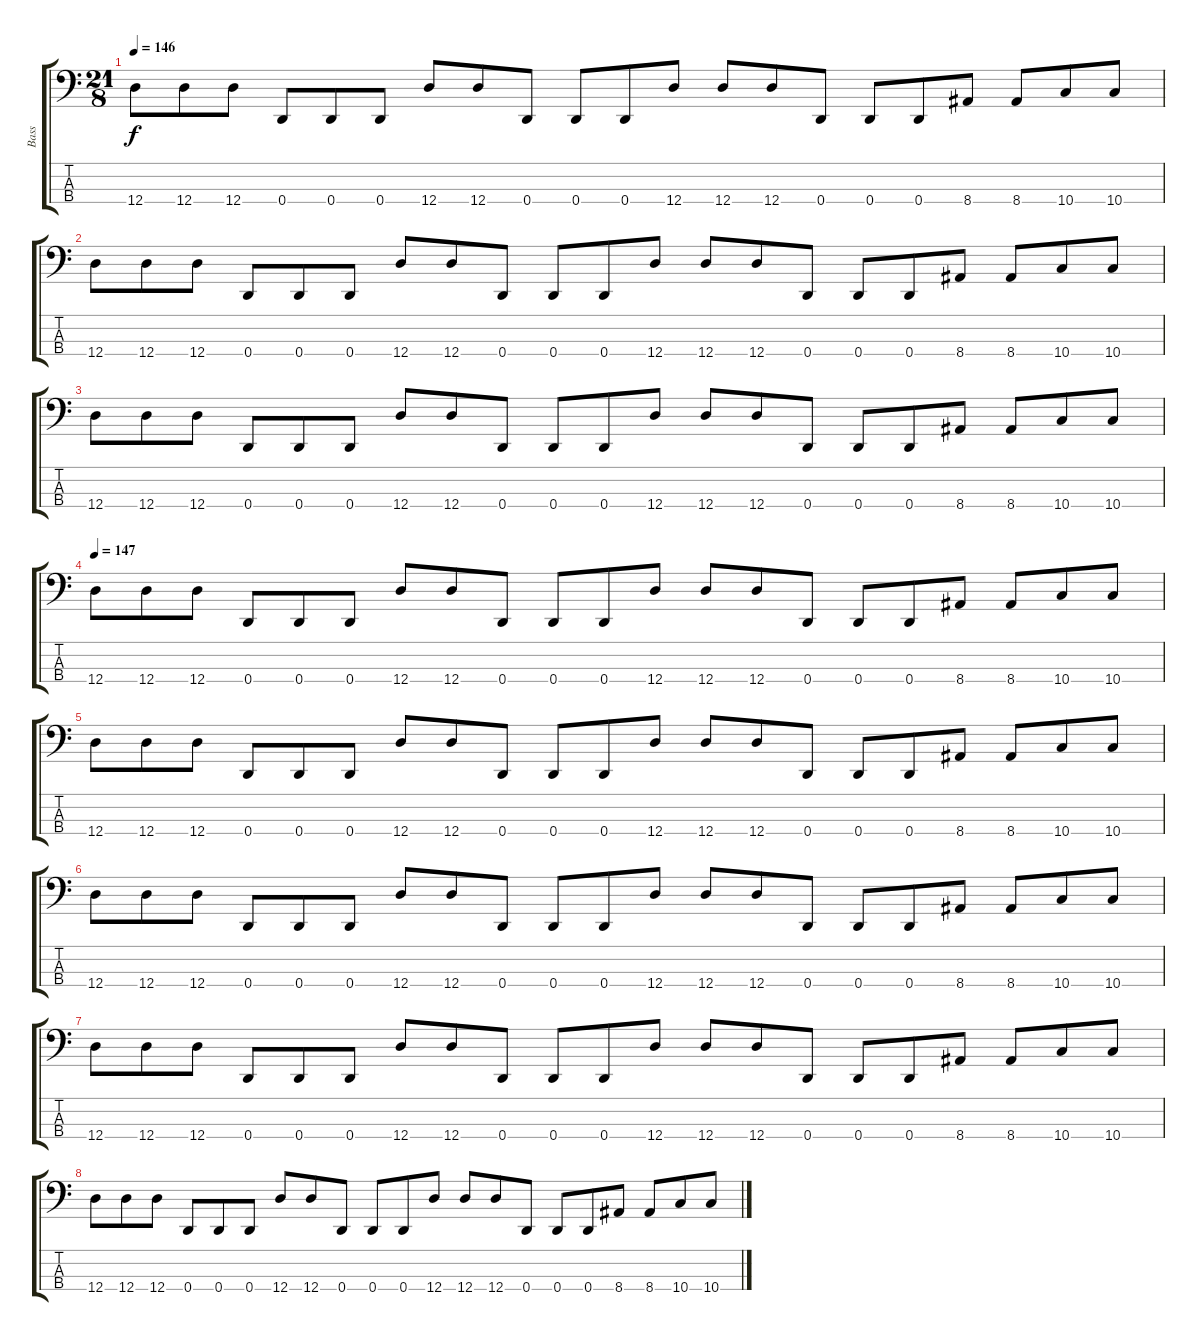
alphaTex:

\track ("Bass" "Bass") {instrument electricbasspick}
\staff {score tabs}
\tuning (G2 D2 A1 D1) {hide}
\ts (21 8)
\tempo 146
\clef f4
\ks c
12.4.8{dy f} 12.4.8 12.4.8 0.4.8 0.4.8 0.4.8 12.4.8 12.4.8 0.4.8 0.4.8 0.4.8 12.4.8 12.4.8 12.4.8 0.4.8 0.4.8 0.4.8 8.4.8 8.4.8 10.4.8 10.4.8 |
12.4.8 12.4.8 12.4.8 0.4.8 0.4.8 0.4.8 12.4.8 12.4.8 0.4.8 0.4.8 0.4.8 12.4.8 12.4.8 12.4.8 0.4.8 0.4.8 0.4.8 8.4.8 8.4.8 10.4.8 10.4.8 |
12.4.8 12.4.8 12.4.8 0.4.8 0.4.8 0.4.8 12.4.8 12.4.8 0.4.8 0.4.8 0.4.8 12.4.8 12.4.8 12.4.8 0.4.8 0.4.8 0.4.8 8.4.8 8.4.8 10.4.8 10.4.8 |
\tempo 147
12.4.8 12.4.8 12.4.8 0.4.8 0.4.8 0.4.8 12.4.8 12.4.8 0.4.8 0.4.8 0.4.8 12.4.8 12.4.8 12.4.8 0.4.8 0.4.8 0.4.8 8.4.8 8.4.8 10.4.8 10.4.8 |
12.4.8 12.4.8 12.4.8 0.4.8 0.4.8 0.4.8 12.4.8 12.4.8 0.4.8 0.4.8 0.4.8 12.4.8 12.4.8 12.4.8 0.4.8 0.4.8 0.4.8 8.4.8 8.4.8 10.4.8 10.4.8 |
12.4.8 12.4.8 12.4.8 0.4.8 0.4.8 0.4.8 12.4.8 12.4.8 0.4.8 0.4.8 0.4.8 12.4.8 12.4.8 12.4.8 0.4.8 0.4.8 0.4.8 8.4.8 8.4.8 10.4.8 10.4.8 |
12.4.8 12.4.8 12.4.8 0.4.8 0.4.8 0.4.8 12.4.8 12.4.8 0.4.8 0.4.8 0.4.8 12.4.8 12.4.8 12.4.8 0.4.8 0.4.8 0.4.8 8.4.8 8.4.8 10.4.8 10.4.8 |
12.4.8 12.4.8 12.4.8 0.4.8 0.4.8 0.4.8 12.4.8 12.4.8 0.4.8 0.4.8 0.4.8 12.4.8 12.4.8 12.4.8 0.4.8 0.4.8 0.4.8 8.4.8 8.4.8 10.4.8 10.4.8
